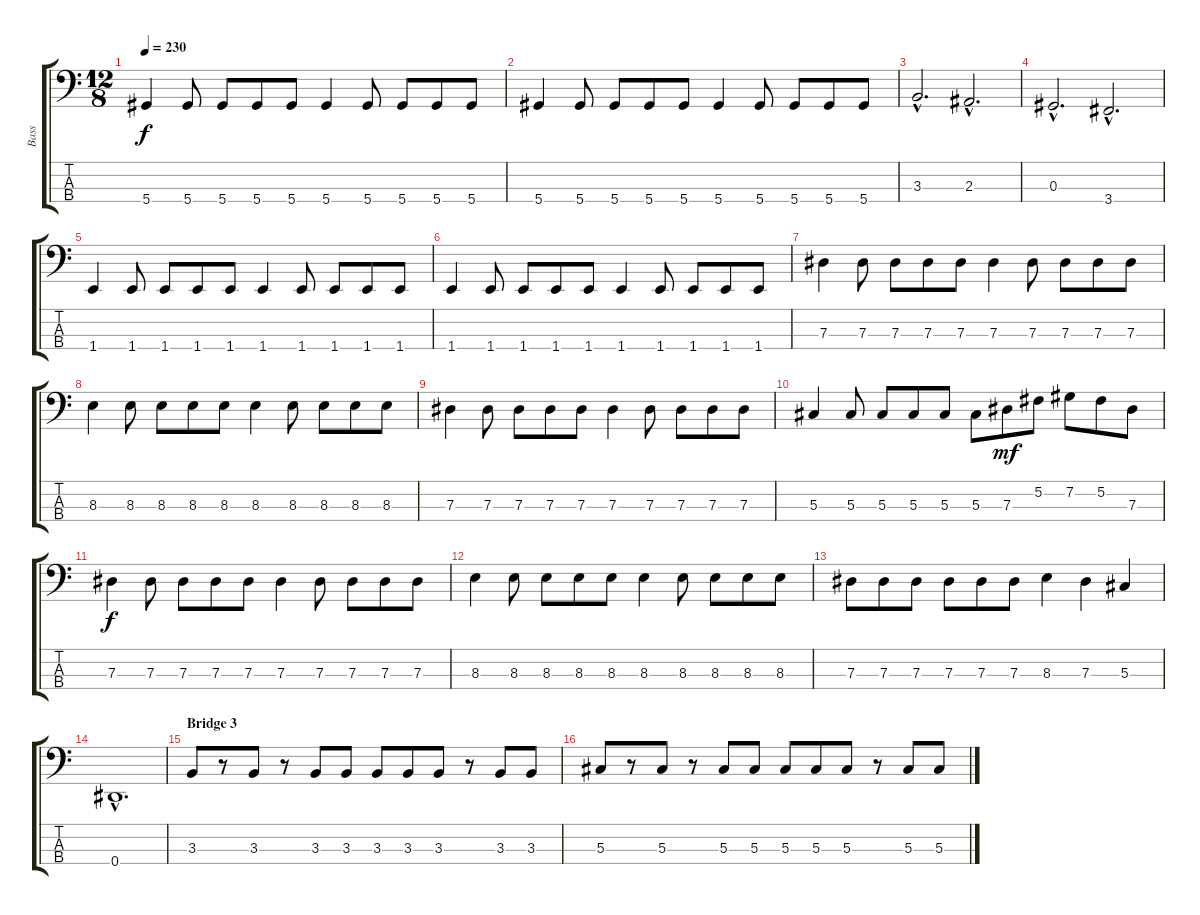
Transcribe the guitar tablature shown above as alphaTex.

\track ("Bass" "Bass") {instrument electricbasspick}
\staff {score tabs}
\tuning (Gb2 Db2 Ab1 Eb1) {hide}
\ts (12 8)
\tempo 230
\clef f4
\ks c
5.4.4{dy f} 5.4.8 5.4.8 5.4.8 5.4.8 5.4.4 5.4.8 5.4.8 5.4.8 5.4.8 |
5.4.4 5.4.8 5.4.8 5.4.8 5.4.8 5.4.4 5.4.8 5.4.8 5.4.8 5.4.8 |
3.3{hac}.2{d} 2.3{hac}.2{d} |
0.3{hac}.2{d} 3.4{hac}.2{d} |
1.4.4 1.4.8 1.4.8 1.4.8 1.4.8 1.4.4 1.4.8 1.4.8 1.4.8 1.4.8 |
1.4.4 1.4.8 1.4.8 1.4.8 1.4.8 1.4.4 1.4.8 1.4.8 1.4.8 1.4.8 |
7.3.4 7.3.8 7.3.8 7.3.8 7.3.8 7.3.4 7.3.8 7.3.8 7.3.8 7.3.8 |
8.3.4 8.3.8 8.3.8 8.3.8 8.3.8 8.3.4 8.3.8 8.3.8 8.3.8 8.3.8 |
7.3.4 7.3.8 7.3.8 7.3.8 7.3.8 7.3.4 7.3.8 7.3.8 7.3.8 7.3.8 |
5.3.4 5.3.8 5.3.8 5.3.8 5.3.8 5.3.8 7.3.8{dy mf} 5.2.8 7.2.8 5.2.8 7.3.8 |
7.3.4{dy f} 7.3.8 7.3.8 7.3.8 7.3.8 7.3.4 7.3.8 7.3.8 7.3.8 7.3.8 |
8.3.4 8.3.8 8.3.8 8.3.8 8.3.8 8.3.4 8.3.8 8.3.8 8.3.8 8.3.8 |
7.3.8 7.3.8 7.3.8 7.3.8 7.3.8 7.3.8 8.3.4 7.3.4 5.3.4 |
0.4{hac}.1{d} |
\section ("" "Bridge 3")
3.3.8 r.8 3.3.8 r.8 3.3.8 3.3.8 3.3.8 3.3.8 3.3.8 r.8 3.3.8 3.3.8 |
5.3.8 r.8 5.3.8 r.8 5.3.8 5.3.8 5.3.8 5.3.8 5.3.8 r.8 5.3.8 5.3.8
